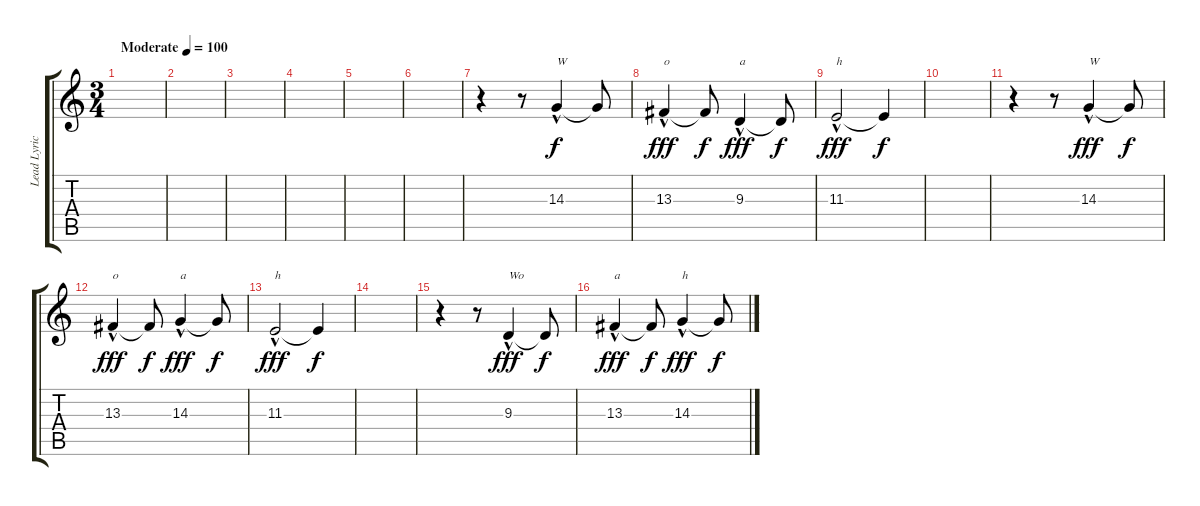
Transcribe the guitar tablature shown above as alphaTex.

\track ("Lead Lyrics" "Lead Lyric") {instrument altosax}
\staff {score tabs}
\tuning (D4 A3 F3 C3 G2 C2) {hide}
\ts (3 4)
\tempo (100 "Moderate")
\clef g2
\ks c
|
|
|
|
|
|
r.4 r.8 14.3{hac}.4{txt "W"} 14.3{t}.8{dy f} |
13.3{hac}.4{txt "o" dy fff} 13.3{t}.8{dy f} 9.3{hac}.4{txt "a" dy fff} 9.3{t}.8{dy f} |
11.3{hac}.2{txt "h" dy fff} 11.3{t}.4{dy f} |
|
r.4 r.8 14.3{hac}.4{txt "W" dy fff} 14.3{t}.8{dy f} |
13.3{hac}.4{txt "o" dy fff} 13.3{t}.8{dy f} 14.3{hac}.4{txt "a" dy fff} 14.3{t}.8{dy f} |
11.3{hac}.2{txt "h" dy fff} 11.3{t}.4{dy f} |
|
r.4 r.8 9.3{hac}.4{txt "Wo" dy fff} 9.3{t}.8{dy f} |
13.3{hac}.4{txt "a" dy fff} 13.3{t}.8{dy f} 14.3{hac}.4{txt "h" dy fff} 14.3{t}.8{dy f}
